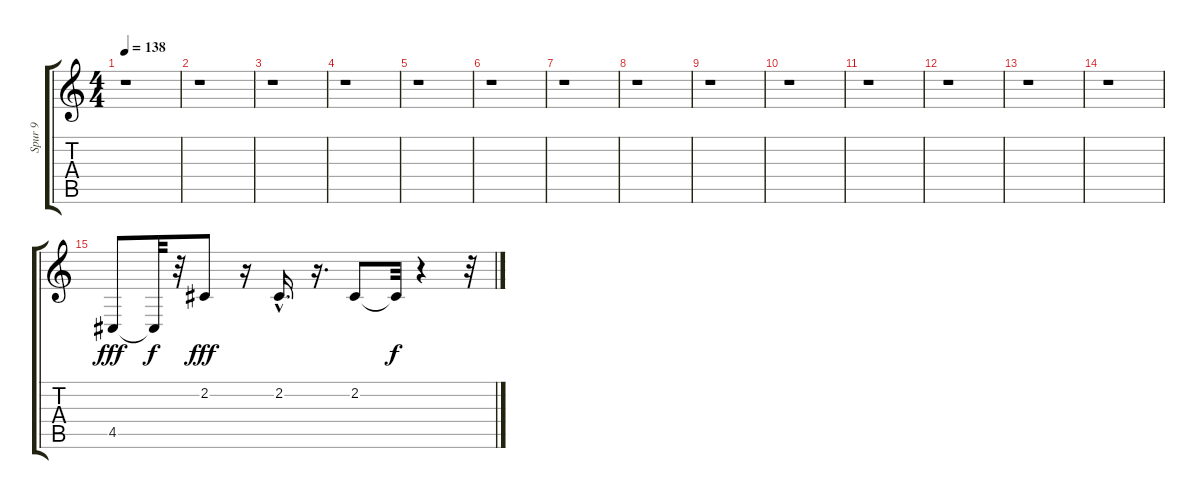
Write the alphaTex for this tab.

\track ("Spur 9" "Spur 9") {instrument orchestrahit}
\staff {score tabs}
\tuning (E4 B3 G3 D3 A2 E2) {hide}
\ts (4 4)
\tempo 138
\clef g2
\ks c
r.1{dy fff} |
r.1 |
r.1 |
r.1 |
r.1 |
r.1 |
r.1 |
r.1 |
r.1 |
r.1 |
r.1 |
r.1 |
r.1 |
r.1 |
4.5.8 4.5{t}.32{dy f} r.32 2.2.8{dy fff} r.16 2.2{hac}.16{d} r.16{d} 2.2.8 2.2{t}.32{dy f} r.4 r.32
